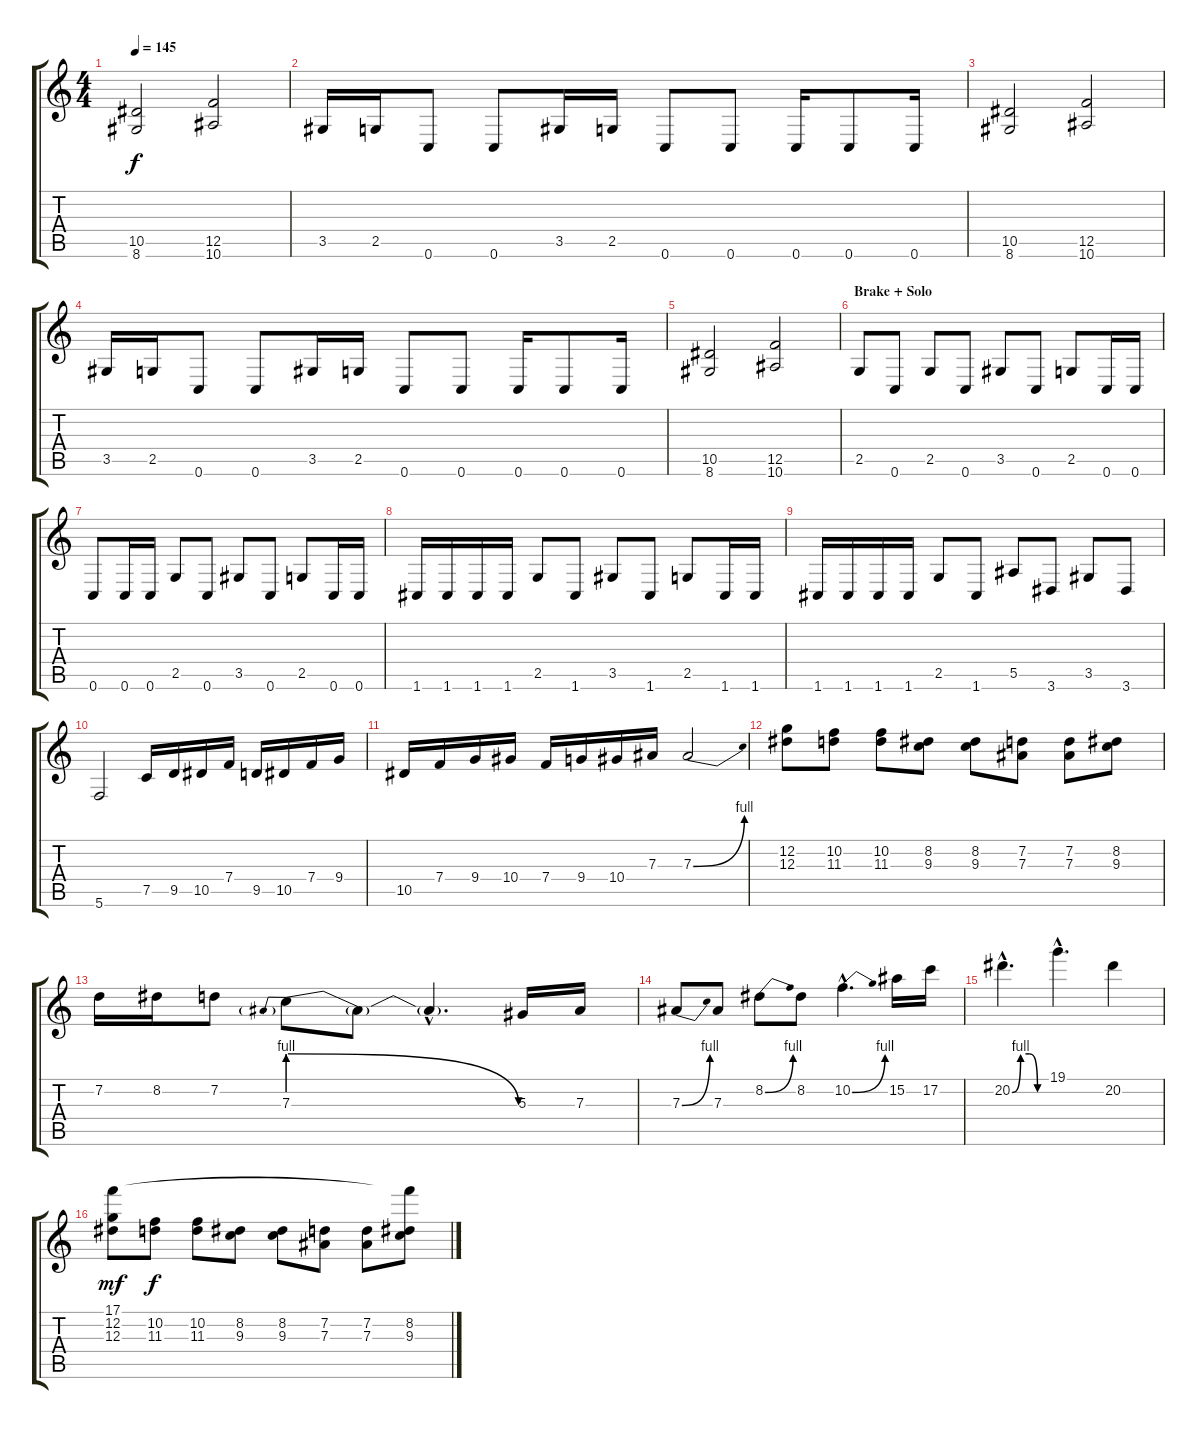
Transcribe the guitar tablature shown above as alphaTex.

\track "" {instrument distortionguitar}
\staff {score tabs}
\tuning (C4 G3 Eb3 Bb2 F2 C2) {hide}
\ts (4 4)
\tempo 145
\clef g2
\ks c
(10.5 8.6).2{dy f} (12.5 10.6).2 |
3.5.16 2.5.16 0.6.8 0.6.8 3.5.16 2.5.16 0.6.8 0.6.8 0.6.16 0.6.8 0.6.16 |
(10.5 8.6).2 (12.5 10.6).2 |
3.5.16 2.5.16 0.6.8 0.6.8 3.5.16 2.5.16 0.6.8 0.6.8 0.6.16 0.6.8 0.6.16 |
(10.5 8.6).2 (12.5 10.6).2 |
\section ("" "Brake + Solo")
2.5.8 0.6.8 2.5.8 0.6.8 3.5.8 0.6.8 2.5.8 0.6.16 0.6.16 |
0.6.8 0.6.16 0.6.16 2.5.8 0.6.8 3.5.8 0.6.8 2.5.8 0.6.16 0.6.16 |
1.6.16 1.6.16 1.6.16 1.6.16 2.5.8 1.6.8 3.5.8 1.6.8 2.5.8 1.6.16 1.6.16 |
1.6.16 1.6.16 1.6.16 1.6.16 2.5.8 1.6.8 5.5.8 3.6.8 3.5.8 3.6.8 |
5.6.2 7.5.16 9.5.16 10.5.16 7.4.16 9.5.16 10.5.16 7.4.16 9.4.16 |
10.5.16 7.4.16 9.4.16 10.4.16 7.4.16 9.4.16 10.4.16 7.3.16 7.3{be (bend 0 0 60 4)}.2 |
(12.2 12.3).8 (10.2 11.3).8 (10.2 11.3).8 (8.2 9.3).8 (8.2 9.3).8 (7.2 7.3).8 (7.2 7.3).8 (8.2 9.3).8 |
7.2.16 8.2.16 7.2.8 7.3{be (prebendrelease 0 4 60 0)}.8 7.3{t}.8 7.3{hac t}.4{d} 5.3.16 7.3.16 |
7.3{be (bend 0 0 60 4)}.8 7.3.8 8.2{be (bend 0 0 60 4)}.8 8.2.8 10.2{be (bend 0 0 60 4) hac}.4{d} 15.2.16 17.2.16 |
20.2{be (custom 0 0 15 4 30 4 45 0 60 0) hac}.4{d} 19.1{hac}.4{d} 20.2.4 |
(17.1 12.2 12.3).8{dy mf} (10.2 11.3).8{dy f} (10.2 11.3).8 (8.2 9.3).8 (8.2 9.3).8 (7.2 7.3).8 (7.2 7.3).8 (17.1{t} 8.2 9.3).8
